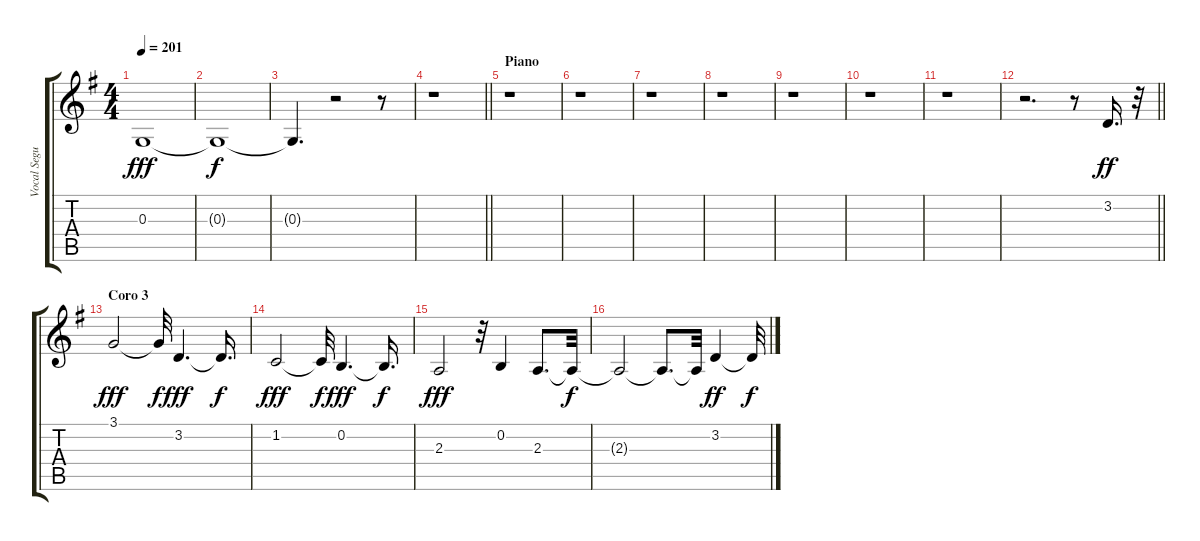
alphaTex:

\track ("Vocal Segundo" "Vocal Segu") {instrument choiraahs}
\staff {score tabs}
\tuning (E4 B3 G3 D3 A2 E2) {hide}
\ts (4 4)
\tempo 201
\clef g2
\ks g
0.3.1{dy fff} |
0.3{t}.1{dy f} |
0.3{t}.4{d} r.2 r.8 |
\barLineRight lightlight
r.1 |
\section ("" "Piano")
r.1 |
r.1 |
r.1 |
r.1 |
r.1 |
r.1 |
r.1 |
\barLineRight lightlight
r.2{d} r.8 3.2.16{d dy ff} r.32 |
\section ("" "Coro 3")
3.1.2{dy fff} 3.1{t}.32{dy f} 3.2.4{d dy fff} 3.2{t}.16{d dy f} |
1.2.2{dy fff} 1.2{t}.32{dy f} 0.2.4{d dy fff} 0.2{t}.16{d dy f} |
2.3.2{dy fff} r.32 0.2.4 2.3.8{d} 2.3{t}.32{dy f} |
2.3{t}.2 2.3{t}.8{d} 2.3{t}.32 3.2.4{dy ff} 3.2{t}.32{dy f}
